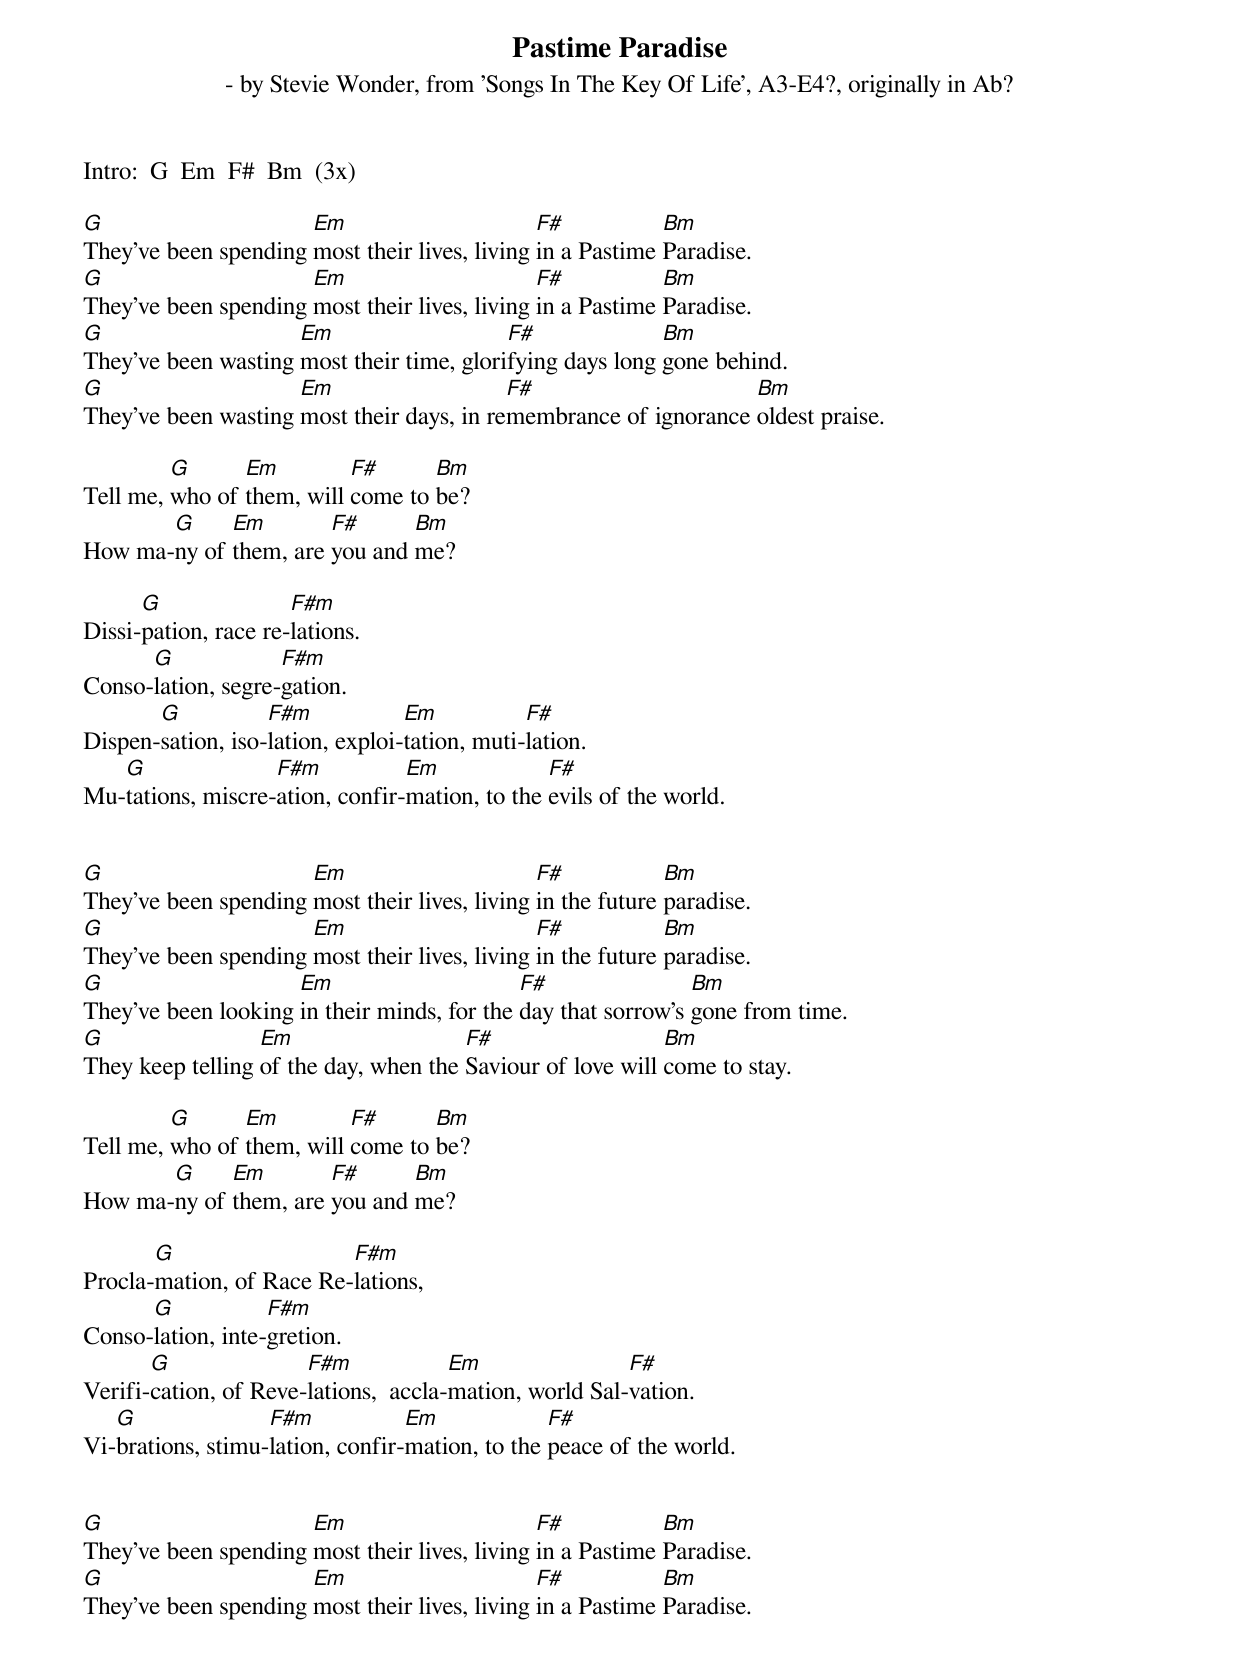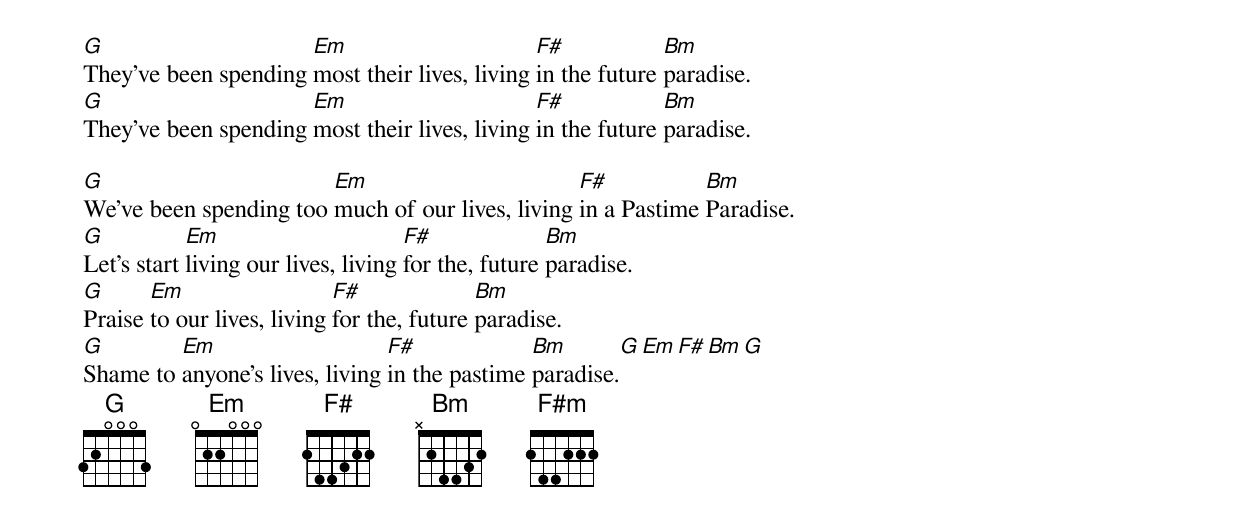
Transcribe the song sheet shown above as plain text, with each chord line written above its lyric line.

Pastime Paradise
 - by Stevie Wonder, from 'Songs In The Key Of Life', A3-E4?, originally in Ab?

Intro:  G  Em  F#  Bm  (3x)

G                     Em                       F#           Bm
They've been spending most their lives, living in a Pastime Paradise.
G                     Em                       F#           Bm
They've been spending most their lives, living in a Pastime Paradise.
G                    Em                    F#              Bm
They've been wasting most their time, glorifying days long gone behind.
G                    Em                    F#                     Bm
They've been wasting most their days, in remembrance of ignorance oldest praise.

         G      Em         F#      Bm
Tell me, who of them, will come to be?
       G     Em        F#      Bm
How ma-ny of them, are you and me?

      G               F#m
Dissi-pation, race re-lations.
      G             F#m
Conso-lation, segre-gation.
       G           F#m            Em           F#
Dispen-sation, iso-lation, exploi-tation, muti-lation.
   G               F#m           Em             F#
Mu-tations, miscre-ation, confir-mation, to the evils of the world.


G                     Em                       F#            Bm
They've been spending most their lives, living in the future paradise.
G                     Em                       F#            Bm
They've been spending most their lives, living in the future paradise.
G                    Em                      F#                Bm
They've been looking in their minds, for the day that sorrow's gone from time.
G                 Em                   F#                   Bm
They keep telling of the day, when the Saviour of love will come to stay.

         G      Em         F#      Bm
Tell me, who of them, will come to be?
       G     Em        F#      Bm
How ma-ny of them, are you and me?

       G                  F#m
Procla-mation, of Race Re-lations,
      G            F#m
Conso-lation, inte-gretion.
       G               F#m             Em                F#
Verifi-cation, of Reve-lations,  accla-mation, world Sal-vation.
   G               F#m            Em             F#
Vi-brations, stimu-lation, confir-mation, to the peace of the world.


G                     Em                       F#           Bm
They've been spending most their lives, living in a Pastime Paradise.
G                     Em                       F#           Bm
They've been spending most their lives, living in a Pastime Paradise.
G                     Em                       F#            Bm
They've been spending most their lives, living in the future paradise.
G                     Em                       F#            Bm
They've been spending most their lives, living in the future paradise.

G                       Em                        F#           Bm
We've been spending too much of our lives, living in a Pastime Paradise.
G           Em                       F#              Bm
Let's start living our lives, living for the, future paradise.
G      Em                   F#              Bm
Praise to our lives, living for the, future paradise.
G        Em                     F#             Bm          G   Em  F# Bm  G
Shame to anyone's lives, living in the pastime paradise.
